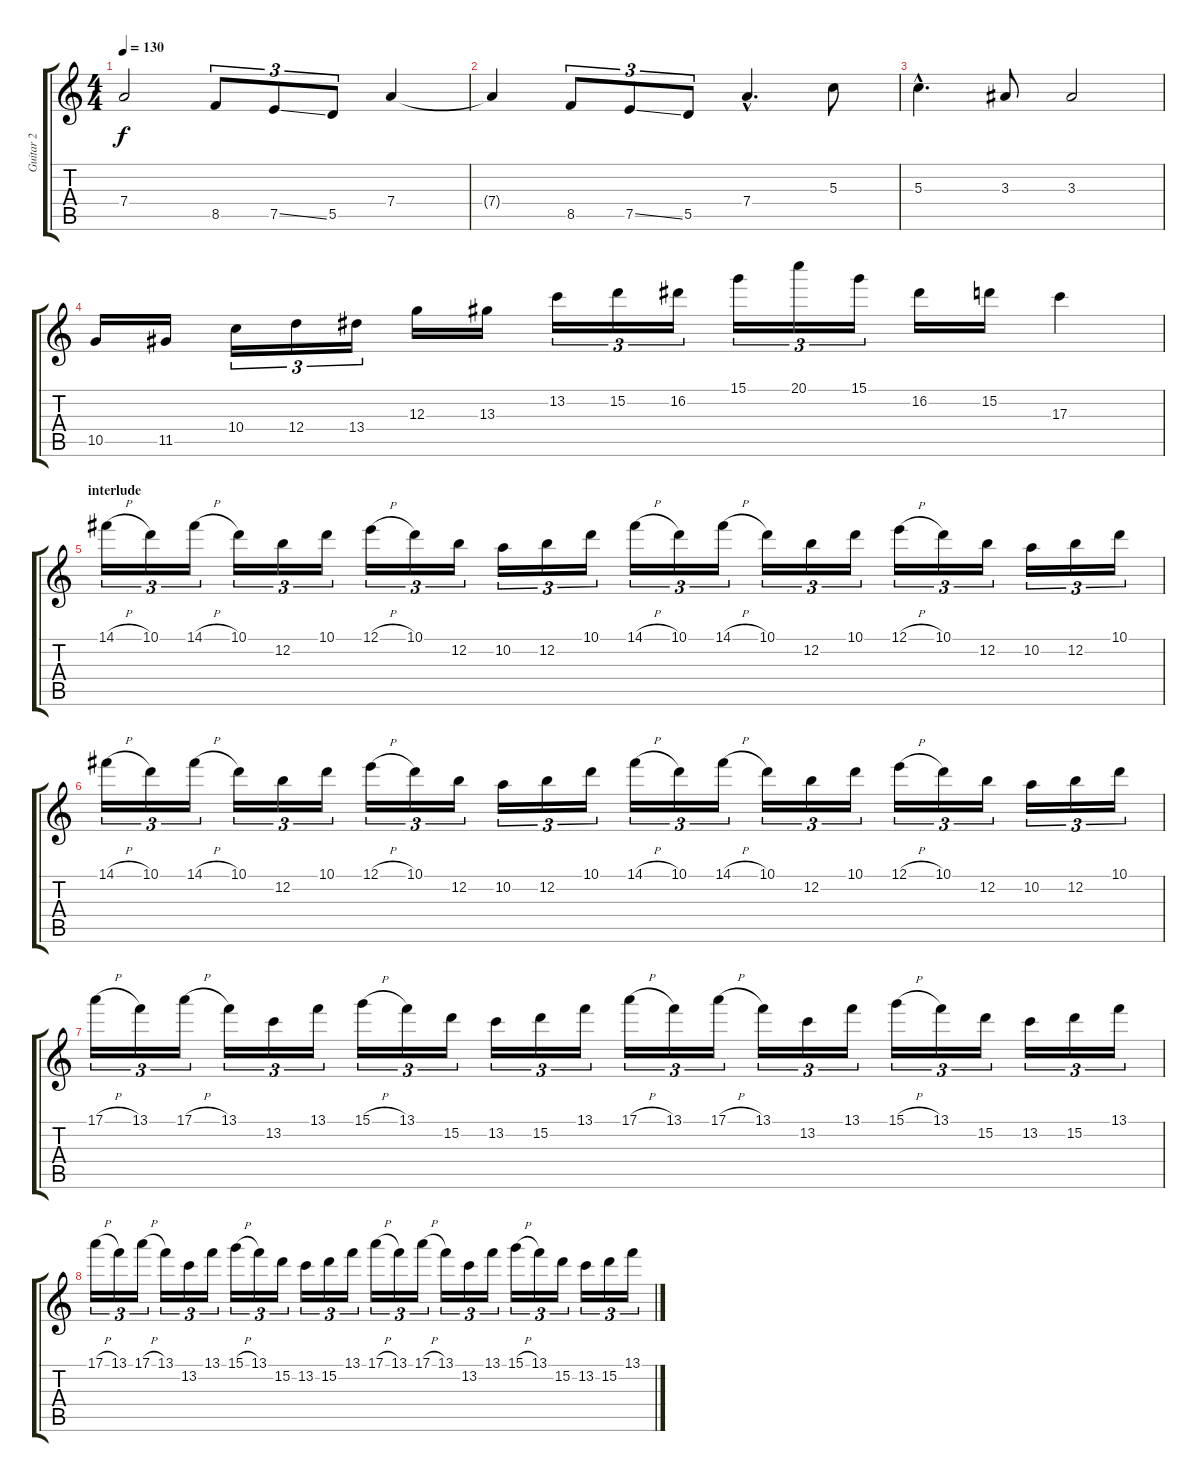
\track ("Guitar 2" "Guitar 2") {instrument overdrivenguitar}
\staff {score tabs}
\tuning (E4 B3 G3 D3 A2 D2) {hide}
\ts (4 4)
\tempo 130
\clef g2
\ks c
7.4.2{dy f} 8.5.8{tu (3 2)} 7.5{ss}.8{tu (3 2)} 5.5.8{tu (3 2)} 7.4.4 |
7.4{t}.4 8.5.8{tu (3 2)} 7.5{ss}.8{tu (3 2)} 5.5.8{tu (3 2)} 7.4{hac}.4{d} 5.3.8 |
5.3{hac}.4{d} 3.3.8 3.3.2 |
10.5.16 11.5.16 10.4.16{tu (3 2)} 12.4.16{tu (3 2)} 13.4.16{tu (3 2)} 12.3.16 13.3.16 13.2.16{tu (3 2)} 15.2.16{tu (3 2)} 16.2.16{tu (3 2)} 15.1.16{tu (3 2)} 20.1.16{tu (3 2)} 15.1.16{tu (3 2)} 16.2.16 15.2.16 17.3.4 |
\section ("" "interlude")
14.1{h}.16{tu (3 2)} 10.1.16{tu (3 2)} 14.1{h}.16{tu (3 2)} 10.1.16{tu (3 2)} 12.2.16{tu (3 2)} 10.1.16{tu (3 2)} 12.1{h}.16{tu (3 2)} 10.1.16{tu (3 2)} 12.2.16{tu (3 2)} 10.2.16{tu (3 2)} 12.2.16{tu (3 2)} 10.1.16{tu (3 2)} 14.1{h}.16{tu (3 2)} 10.1.16{tu (3 2)} 14.1{h}.16{tu (3 2)} 10.1.16{tu (3 2)} 12.2.16{tu (3 2)} 10.1.16{tu (3 2)} 12.1{h}.16{tu (3 2)} 10.1.16{tu (3 2)} 12.2.16{tu (3 2)} 10.2.16{tu (3 2)} 12.2.16{tu (3 2)} 10.1.16{tu (3 2)} |
14.1{h}.16{tu (3 2)} 10.1.16{tu (3 2)} 14.1{h}.16{tu (3 2)} 10.1.16{tu (3 2)} 12.2.16{tu (3 2)} 10.1.16{tu (3 2)} 12.1{h}.16{tu (3 2)} 10.1.16{tu (3 2)} 12.2.16{tu (3 2)} 10.2.16{tu (3 2)} 12.2.16{tu (3 2)} 10.1.16{tu (3 2)} 14.1{h}.16{tu (3 2)} 10.1.16{tu (3 2)} 14.1{h}.16{tu (3 2)} 10.1.16{tu (3 2)} 12.2.16{tu (3 2)} 10.1.16{tu (3 2)} 12.1{h}.16{tu (3 2)} 10.1.16{tu (3 2)} 12.2.16{tu (3 2)} 10.2.16{tu (3 2)} 12.2.16{tu (3 2)} 10.1.16{tu (3 2)} |
17.1{h}.16{tu (3 2)} 13.1.16{tu (3 2)} 17.1{h}.16{tu (3 2)} 13.1.16{tu (3 2)} 13.2.16{tu (3 2)} 13.1.16{tu (3 2)} 15.1{h}.16{tu (3 2)} 13.1.16{tu (3 2)} 15.2.16{tu (3 2)} 13.2.16{tu (3 2)} 15.2.16{tu (3 2)} 13.1.16{tu (3 2)} 17.1{h}.16{tu (3 2)} 13.1.16{tu (3 2)} 17.1{h}.16{tu (3 2)} 13.1.16{tu (3 2)} 13.2.16{tu (3 2)} 13.1.16{tu (3 2)} 15.1{h}.16{tu (3 2)} 13.1.16{tu (3 2)} 15.2.16{tu (3 2)} 13.2.16{tu (3 2)} 15.2.16{tu (3 2)} 13.1.16{tu (3 2)} |
17.1{h}.16{tu (3 2)} 13.1.16{tu (3 2)} 17.1{h}.16{tu (3 2)} 13.1.16{tu (3 2)} 13.2.16{tu (3 2)} 13.1.16{tu (3 2)} 15.1{h}.16{tu (3 2)} 13.1.16{tu (3 2)} 15.2.16{tu (3 2)} 13.2.16{tu (3 2)} 15.2.16{tu (3 2)} 13.1.16{tu (3 2)} 17.1{h}.16{tu (3 2)} 13.1.16{tu (3 2)} 17.1{h}.16{tu (3 2)} 13.1.16{tu (3 2)} 13.2.16{tu (3 2)} 13.1.16{tu (3 2)} 15.1{h}.16{tu (3 2)} 13.1.16{tu (3 2)} 15.2.16{tu (3 2)} 13.2.16{tu (3 2)} 15.2.16{tu (3 2)} 13.1.16{tu (3 2)}
